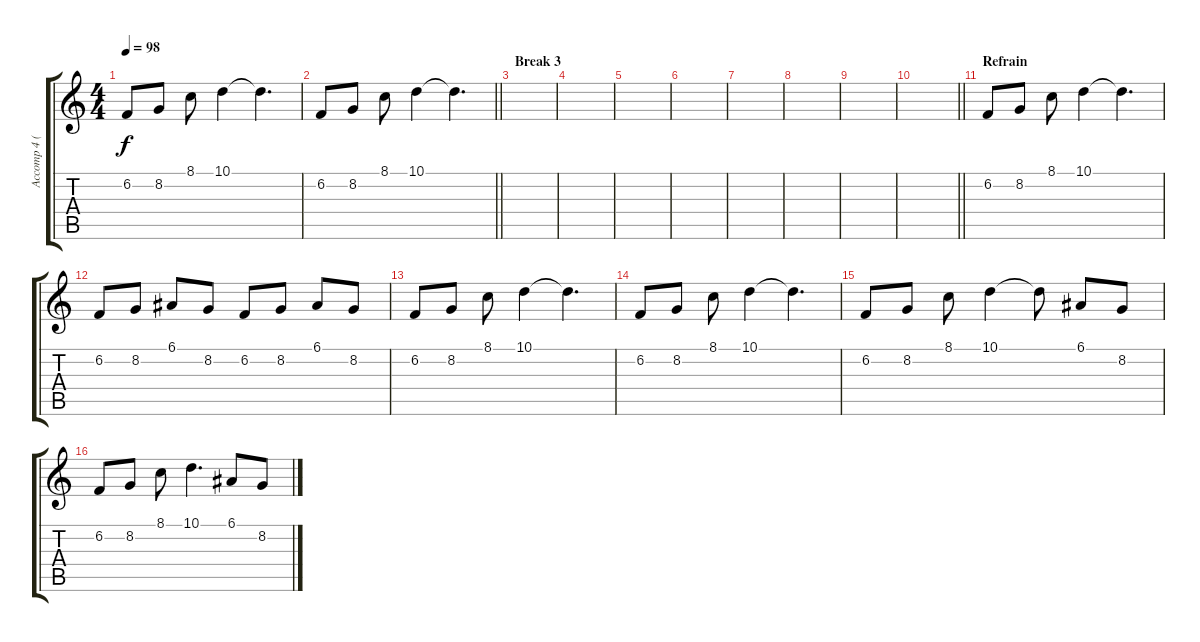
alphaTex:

\track ("Accomp 4 (PFlute)" "Accomp 4 (") {instrument panflute}
\staff {score tabs}
\tuning (E4 B3 G3 D3 A2 E2) {hide}
\ts (4 4)
\tempo 98
\clef g2
\ks c
6.2.8{dy f} 8.2.8 8.1.8 10.1.4 10.1{t}.4{d} |
\barLineRight lightlight
6.2.8 8.2.8 8.1.8 10.1.4 10.1{t}.4{d} |
\section ("" "Break 3")
|
|
|
|
|
|
|
\barLineRight lightlight
|
\section ("" "Refrain")
6.2.8 8.2.8 8.1.8 10.1.4 10.1{t}.4{d} |
6.2.8 8.2.8 6.1.8 8.2.8 6.2.8 8.2.8 6.1.8 8.2.8 |
6.2.8 8.2.8 8.1.8 10.1.4 10.1{t}.4{d} |
6.2.8 8.2.8 8.1.8 10.1.4 10.1{t}.4{d} |
6.2.8 8.2.8 8.1.8 10.1.4 10.1{t}.8 6.1.8 8.2.8 |
6.2.8 8.2.8 8.1.8 10.1.4{d} 6.1.8 8.2.8
